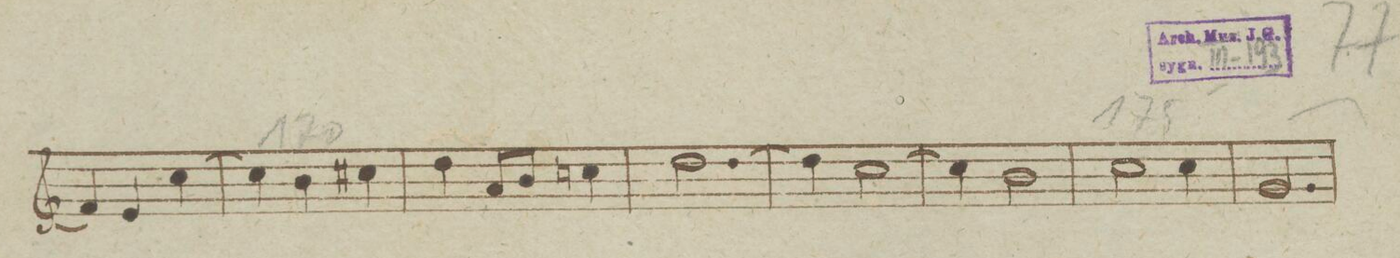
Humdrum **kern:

**kern	**dynam
*I"Clarinetto Secondo in B.	*
*clefG2	*
*k[b-e-]	*
*met(c)	*
*M3/4	*
4e-/]	.
4d/	.
[4b-\	.
=170	=170
4b-\]	.
4a\	.
4bX\	.
=171	=171
4cc\	.
8g/L	.
8a/J	.
4b-X\	.
=172	=172
[2.cc\	.
=173	=173
4cc\]	.
[2b-\	.
=174	=174
4b-\]	.
2a\	.
=175	=175
2b-\	.
4b-\	.
=176	=176
2.f/	.
=177	=177
*-	*-
